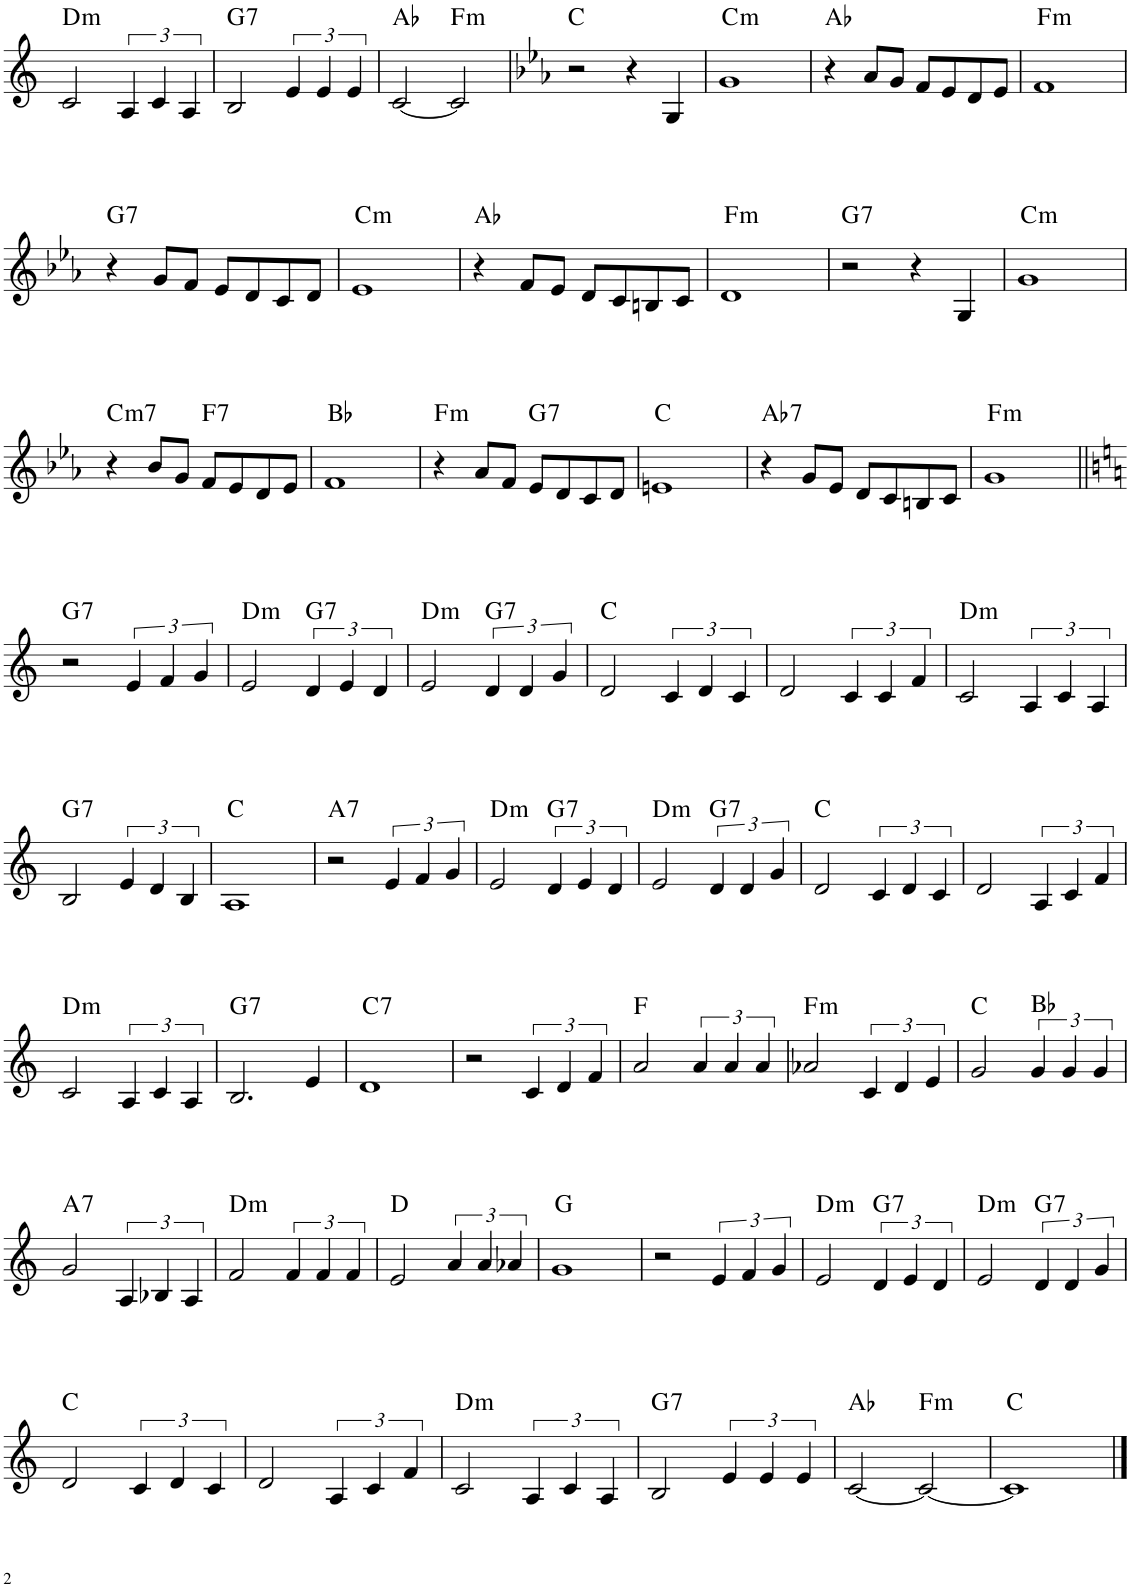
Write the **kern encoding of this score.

**kern	**harte
*part1	*part1
*staff1	*
*I"Piano	*
*I'Pno.	*
!!LO:PB:g=z
*clefG2	*
*k[]	*
*M4/4	*
=46	=46
!	!LO:H:kt=m
2c/	D:min
6A/	.
6c/	.
6A/	.
=47	=47
!	!LO:H:kt=7
2B/	G:7
6e/	.
6e/	.
6e/	.
=48	=48
[2c/	Ab:maj
!	!LO:H:kt=m
2c/]	F:min
=49	=49
*k[b-e-a-]	*
2r	C:maj
4r	.
4G/	.
=50	=50
!	!LO:H:kt=m
1g	C:min
=51	=51
4r	Ab:maj
8a-/L	.
8g/J	.
8f/L	.
8e-/	.
8d/	.
8e-/J	.
=52	=52
!	!LO:H:kt=m
1f	F:min
!!LO:LB:g=z
=53	=53
!	!LO:H:kt=7
4r	G:7
8g/L	.
8f/J	.
8e-/L	.
8d/	.
8c/	.
8d/J	.
=54	=54
!	!LO:H:kt=m
1e-	C:min
=55	=55
4r	Ab:maj
8f/L	.
8e-/J	.
8d/L	.
8c/	.
8Bn/	.
8c/J	.
=56	=56
!	!LO:H:kt=m
1d	F:min
=57	=57
!	!LO:H:kt=7
2r	G:7
4r	.
4G/	.
=58	=58
!	!LO:H:kt=m
1g	C:min
!!LO:LB:g=z
=59	=59
!	!LO:H:kt=m7
4r	C:min7
8b-/L	.
8g/J	.
!	!LO:H:kt=7
8f/L	F:7
8e-/	.
8d/	.
8e-/J	.
=60	=60
1f	Bb:maj
=61	=61
!	!LO:H:kt=m
4r	F:min
8a-/L	.
8f/J	.
!	!LO:H:kt=7
8e-/L	G:7
8d/	.
8c/	.
8d/J	.
=62	=62
1en	C:maj
=63	=63
!	!LO:H:kt=7
4r	Ab:7
8g/L	.
8e-/J	.
8d/L	.
8c/	.
8Bn/	.
8c/J	.
=64	=64
!	!LO:H:kt=m
1g	F:min
!!LO:LB:g=z
=65||	=65||
*k[]	*
!	!LO:H:kt=7
2r	G:7
6e/	.
6f/	.
6g/	.
=66	=66
!	!LO:H:kt=m
2e/	D:min
!	!LO:H:kt=7
6d/	G:7
6e/	.
6d/	.
=67	=67
!	!LO:H:kt=m
2e/	D:min
!	!LO:H:kt=7
6d/	G:7
6d/	.
6g/	.
=68	=68
2d/	C:maj
6c/	.
6d/	.
6c/	.
=69	=69
2d/	.
6c/	.
6c/	.
6f/	.
=70	=70
!	!LO:H:kt=m
2c/	D:min
6A/	.
6c/	.
6A/	.
!!LO:LB:g=z
=71	=71
!	!LO:H:kt=7
2B/	G:7
6e/	.
6d/	.
6B/	.
=72	=72
1A	C:maj
=73	=73
!	!LO:H:kt=7
2r	A:7
6e/	.
6f/	.
6g/	.
=74	=74
!	!LO:H:kt=m
2e/	D:min
!	!LO:H:kt=7
6d/	G:7
6e/	.
6d/	.
=75	=75
!	!LO:H:kt=m
2e/	D:min
!	!LO:H:kt=7
6d/	G:7
6d/	.
6g/	.
=76	=76
2d/	C:maj
6c/	.
6d/	.
6c/	.
=77	=77
2d/	.
6A/	.
6c/	.
6f/	.
!!LO:LB:g=z
=78	=78
!	!LO:H:kt=m
2c/	D:min
6A/	.
6c/	.
6A/	.
=79	=79
!	!LO:H:kt=7
2.B/	G:7
4e/	.
=80	=80
!	!LO:H:kt=7
1d	C:7
=81	=81
2r	.
6c/	.
6d/	.
6f/	.
=82	=82
2a/	F:maj
6a/	.
6a/	.
6a/	.
=83	=83
!	!LO:H:kt=m
2a-X/	F:min
6c/	.
6d/	.
6e/	.
=84	=84
2g/	C:maj
6g/	Bb:maj
6g/	.
6g/	.
!!LO:LB:g=z
=85	=85
!	!LO:H:kt=7
2g/	A:7
6A/	.
6B-X/	.
6A/	.
=86	=86
!	!LO:H:kt=m
2f/	D:min
6f/	.
6f/	.
6f/	.
=87	=87
2e/	D:maj
6a/	.
6a/	.
6a-X/	.
=88	=88
1g	G:maj
=89	=89
2r	.
6e/	.
6f/	.
6g/	.
=90	=90
!	!LO:H:kt=m
2e/	D:min
!	!LO:H:kt=7
6d/	G:7
6e/	.
6d/	.
=91	=91
!	!LO:H:kt=m
2e/	D:min
!	!LO:H:kt=7
6d/	G:7
6d/	.
6g/	.
!!LO:LB:g=z
=92	=92
2d/	C:maj
6c/	.
6d/	.
6c/	.
=93	=93
2d/	.
6A/	.
6c/	.
6f/	.
=94	=94
!	!LO:H:kt=m
2c/	D:min
6A/	.
6c/	.
6A/	.
=95	=95
!	!LO:H:kt=7
2B/	G:7
6e/	.
6e/	.
6e/	.
=96	=96
[2c/	Ab:maj
!	!LO:H:kt=m
2c/_	F:min
=97	=97
1c]	C:maj
==	==
*-	*-
